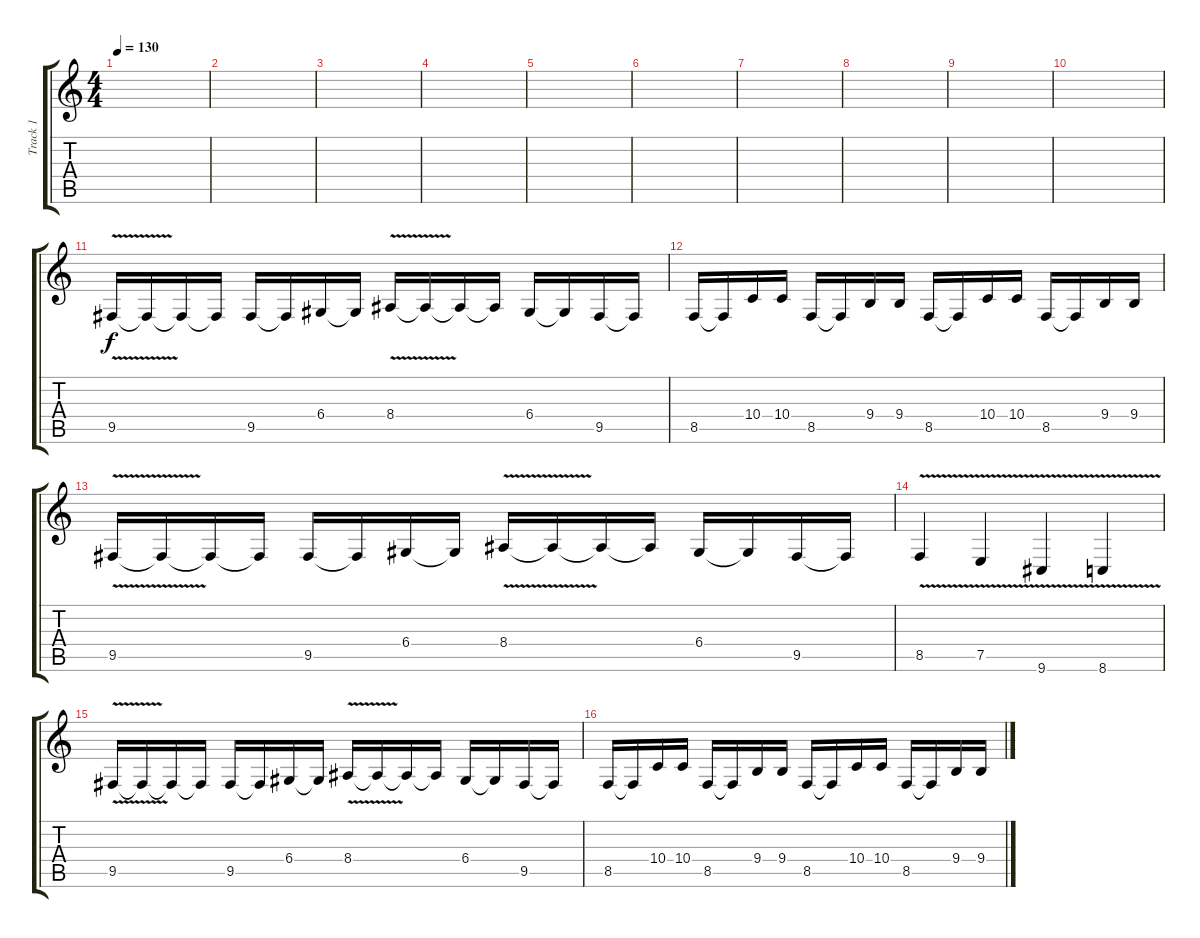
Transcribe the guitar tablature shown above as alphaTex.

\track ("Track 1" "Track 1") {instrument lead5charang}
\staff {score tabs}
\tuning (E4 B3 G3 D3 A2 E2) {hide}
\ts (4 4)
\tempo 130
\clef g2
\ks c
|
|
|
|
|
|
|
|
|
|
9.5{v}.16 9.5{t}.16 9.5{t}.16 9.5{t}.16 9.5.16 9.5{t}.16 6.4.16 6.4{t}.16 8.4{v}.16 8.4{t}.16 8.4{t}.16 8.4{t}.16 6.4.16 6.4{t}.16 9.5.16 9.5{t}.16 |
8.5.16 8.5{t}.16 10.4.16 10.4.16 8.5.16 8.5{t}.16 9.4.16 9.4.16 8.5.16 8.5{t}.16 10.4.16 10.4.16 8.5.16 8.5{t}.16 9.4.16 9.4.16 |
9.5{v}.16 9.5{t}.16 9.5{t}.16 9.5{t}.16 9.5.16 9.5{t}.16 6.4.16 6.4{t}.16 8.4{v}.16 8.4{t}.16 8.4{t}.16 8.4{t}.16 6.4.16 6.4{t}.16 9.5.16 9.5{t}.16 |
8.5{v}.4 7.5{v}.4 9.6{v}.4 8.6{v}.4 |
9.5{v}.16 9.5{t}.16 9.5{t}.16 9.5{t}.16 9.5.16 9.5{t}.16 6.4.16 6.4{t}.16 8.4{v}.16 8.4{t}.16 8.4{t}.16 8.4{t}.16 6.4.16 6.4{t}.16 9.5.16 9.5{t}.16 |
8.5.16 8.5{t}.16 10.4.16 10.4.16 8.5.16 8.5{t}.16 9.4.16 9.4.16 8.5.16 8.5{t}.16 10.4.16 10.4.16 8.5.16 8.5{t}.16 9.4.16 9.4.16
